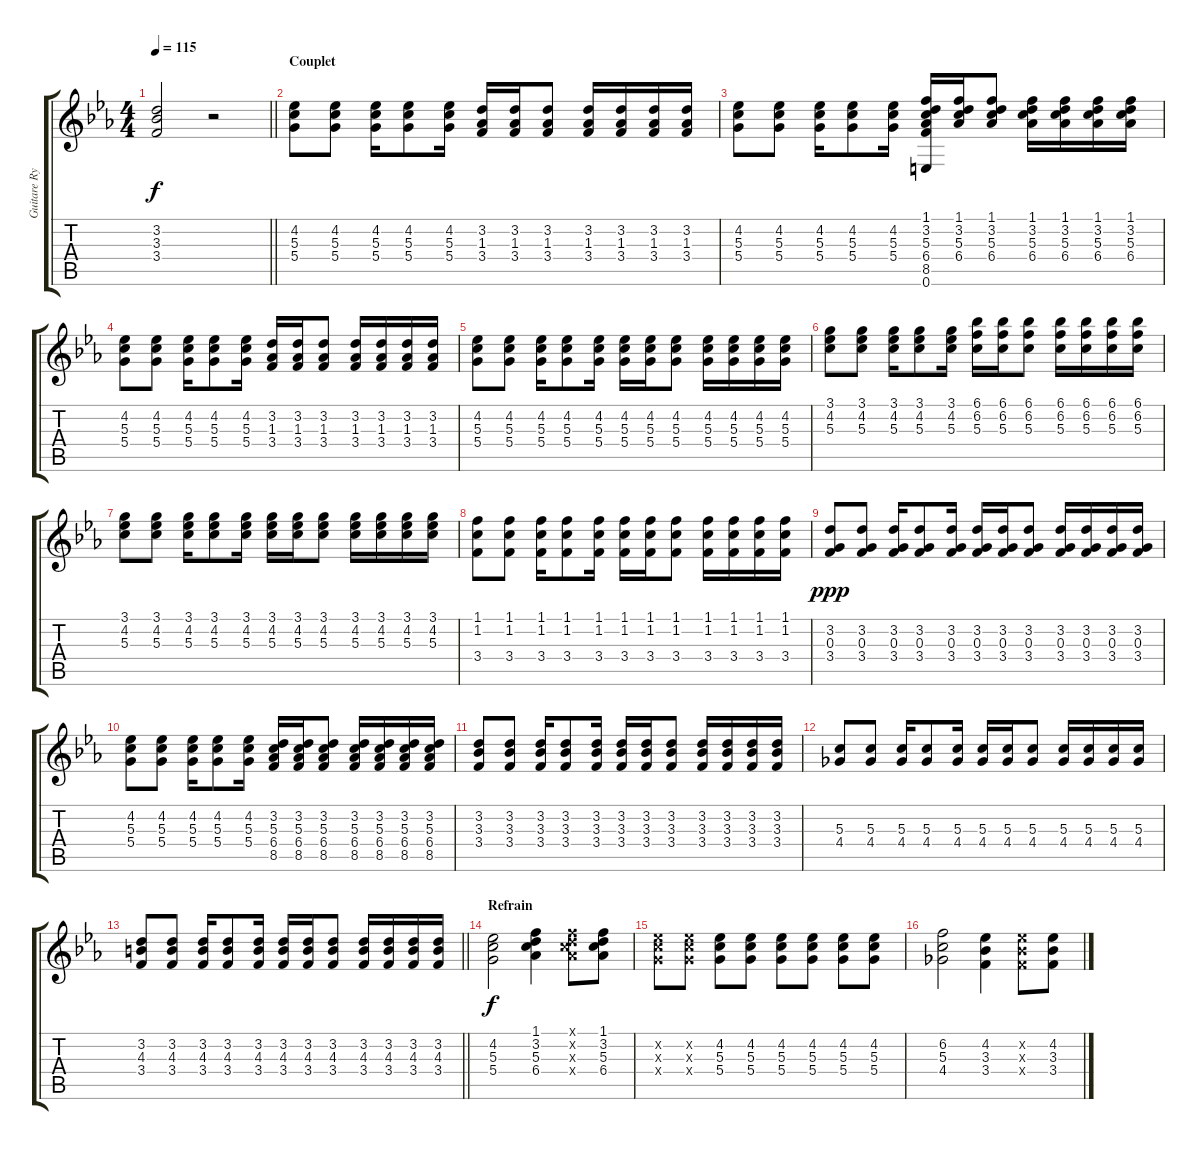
\track ("Guitare Rythmique" "Guitare Ry") {instrument electricguitarclean}
\staff {score tabs}
\tuning (E4 B3 G3 D3 A2 E2) {hide}
\ts (4 4)
\tempo 115
\clef g2
\barLineRight lightlight
\ks eb
(3.2 3.3 3.4).2{dy f} r.2 |
\section ("" "Couplet")
(4.2 5.3 5.4).8 (4.2 5.3 5.4).8 (4.2 5.3 5.4).16 (4.2 5.3 5.4).8 (4.2 5.3 5.4).16 (3.2 1.3 3.4).16 (3.2 1.3 3.4).16 (3.2 1.3 3.4).8 (3.2 1.3 3.4).16 (3.2 1.3 3.4).16 (3.2 1.3 3.4).16 (3.2 1.3 3.4).16 |
(4.2 5.3 5.4).8 (4.2 5.3 5.4).8 (4.2 5.3 5.4).16 (4.2 5.3 5.4).8 (4.2 5.3 5.4).16 (1.1 3.2 5.3 6.4 8.5{t} 0.6).16 (1.1 3.2 5.3 6.4).16 (1.1 3.2 5.3 6.4).8 (1.1 3.2 5.3 6.4).16 (1.1 3.2 5.3 6.4).16 (1.1 3.2 5.3 6.4).16 (1.1 3.2 5.3 6.4).16 |
(4.2 5.3 5.4).8 (4.2 5.3 5.4).8 (4.2 5.3 5.4).16 (4.2 5.3 5.4).8 (4.2 5.3 5.4).16 (3.2 1.3 3.4).16 (3.2 1.3 3.4).16 (3.2 1.3 3.4).8 (3.2 1.3 3.4).16 (3.2 1.3 3.4).16 (3.2 1.3 3.4).16 (3.2 1.3 3.4).16 |
(4.2 5.3 5.4).8 (4.2 5.3 5.4).8 (4.2 5.3 5.4).16 (4.2 5.3 5.4).8 (4.2 5.3 5.4).16 (4.2 5.3 5.4).16 (4.2 5.3 5.4).16 (4.2 5.3 5.4).8 (4.2 5.3 5.4).16 (4.2 5.3 5.4).16 (4.2 5.3 5.4).16 (4.2 5.3 5.4).16 |
(3.1 4.2 5.3).8 (3.1 4.2 5.3).8 (3.1 4.2 5.3).16 (3.1 4.2 5.3).8 (3.1 4.2 5.3).16 (6.1 6.2 5.3).16 (6.1 6.2 5.3).16 (6.1 6.2 5.3).8 (6.1 6.2 5.3).16 (6.1 6.2 5.3).16 (6.1 6.2 5.3).16 (6.1 6.2 5.3).16 |
(3.1 4.2 5.3).8 (3.1 4.2 5.3).8 (3.1 4.2 5.3).16 (3.1 4.2 5.3).8 (3.1 4.2 5.3).16 (3.1 4.2 5.3).16 (3.1 4.2 5.3).16 (3.1 4.2 5.3).8 (3.1 4.2 5.3).16 (3.1 4.2 5.3).16 (3.1 4.2 5.3).16 (3.1 4.2 5.3).16 |
(1.1 1.2 3.4).8 (1.1 1.2 3.4).8 (1.1 1.2 3.4).16 (1.1 1.2 3.4).8 (1.1 1.2 3.4).16 (1.1 1.2 3.4).16 (1.1 1.2 3.4).16 (1.1 1.2 3.4).8 (1.1 1.2 3.4).16 (1.1 1.2 3.4).16 (1.1 1.2 3.4).16 (1.1 1.2 3.4).16 |
(3.2 0.3 3.4).8{dy ppp} (3.2 0.3 3.4).8 (3.2 0.3 3.4).16 (3.2 0.3 3.4).8 (3.2 0.3 3.4).16 (3.2 0.3 3.4).16 (3.2 0.3 3.4).16 (3.2 0.3 3.4).8 (3.2 0.3 3.4).16 (3.2 0.3 3.4).16 (3.2 0.3 3.4).16 (3.2 0.3 3.4).16 |
(4.2 5.3 5.4).8 (4.2 5.3 5.4).8 (4.2 5.3 5.4).16 (4.2 5.3 5.4).8 (4.2 5.3 5.4).16 (3.2 5.3 6.4 8.5).16 (3.2 5.3 6.4 8.5).16 (3.2 5.3 6.4 8.5).8 (3.2 5.3 6.4 8.5).16 (3.2 5.3 6.4 8.5).16 (3.2 5.3 6.4 8.5).16 (3.2 5.3 6.4 8.5).16 |
(3.2 3.3 3.4).8 (3.2 3.3 3.4).8 (3.2 3.3 3.4).16 (3.2 3.3 3.4).8 (3.2 3.3 3.4).16 (3.2 3.3 3.4).16 (3.2 3.3 3.4).16 (3.2 3.3 3.4).8 (3.2 3.3 3.4).16 (3.2 3.3 3.4).16 (3.2 3.3 3.4).16 (3.2 3.3 3.4).16 |
(5.3 4.4).8 (5.3 4.4).8 (5.3 4.4).16 (5.3 4.4).8 (5.3 4.4).16 (5.3 4.4).16 (5.3 4.4).16 (5.3 4.4).8 (5.3 4.4).16 (5.3 4.4).16 (5.3 4.4).16 (5.3 4.4).16 |
\barLineRight lightlight
(3.2 4.3 3.4).8 (3.2 4.3 3.4).8 (3.2 4.3 3.4).16 (3.2 4.3 3.4).8 (3.2 4.3 3.4).16 (3.2 4.3 3.4).16 (3.2 4.3 3.4).16 (3.2 4.3 3.4).8 (3.2 4.3 3.4).16 (3.2 4.3 3.4).16 (3.2 4.3 3.4).16 (3.2 4.3 3.4).16 |
\section ("" "Refrain")
(4.2 5.3 5.4).2{dy f} (1.1 3.2 5.3 6.4).4 (1.1{x} 3.2{x} 5.3{x} 6.4{x}).8 (1.1 3.2 5.3 6.4).8 |
(4.2{x} 5.3{x} 5.4{x}).8 (4.2{x} 5.3{x} 5.4{x}).8 (4.2 5.3 5.4).8 (4.2 5.3 5.4).8 (4.2 5.3 5.4).8 (4.2 5.3 5.4).8 (4.2 5.3 5.4).8 (4.2 5.3 5.4).8 |
(6.2 5.3 4.4).2 (4.2 3.3 3.4).4 (4.2{x} 3.3{x} 3.4{x}).8 (4.2 3.3 3.4).8
